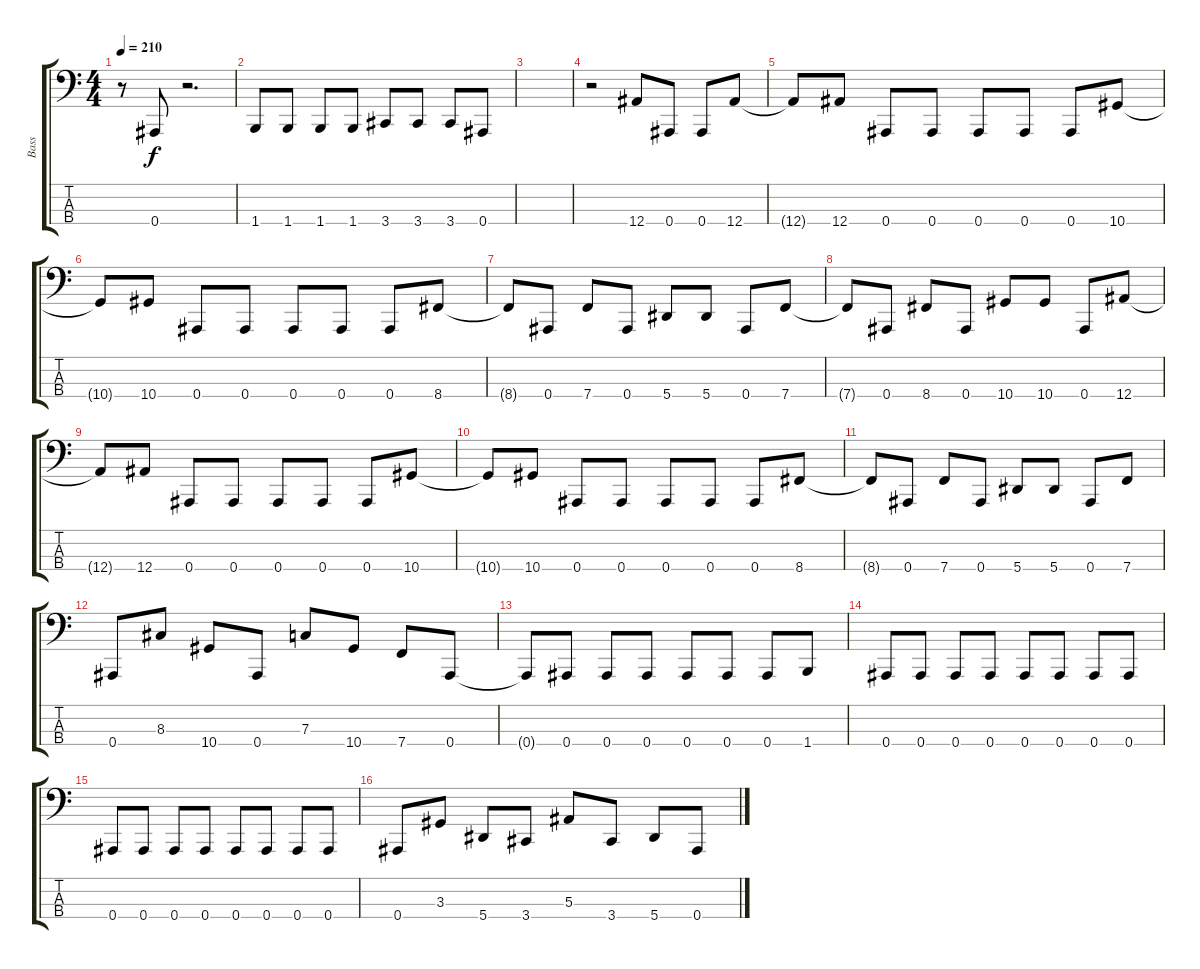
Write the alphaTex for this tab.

\track ("Bass" "Bass") {instrument electricbasspick}
\staff {score tabs}
\tuning (Eb2 Bb1 F1 Bb0) {hide}
\ts (4 4)
\tempo 210
\clef f4
\ks c
r.8{dy f} 0.4.8 r.2{d} |
1.4.8 1.4.8 1.4.8 1.4.8 3.4.8 3.4.8 3.4.8 0.4.8 |
|
r.2 12.4.8 0.4.8 0.4.8 12.4.8 |
12.4{t}.8 12.4.8 0.4.8 0.4.8 0.4.8 0.4.8 0.4.8 10.4.8 |
10.4{t}.8 10.4.8 0.4.8 0.4.8 0.4.8 0.4.8 0.4.8 8.4.8 |
8.4{t}.8 0.4.8 7.4.8 0.4.8 5.4.8 5.4.8 0.4.8 7.4.8 |
7.4{t}.8 0.4.8 8.4.8 0.4.8 10.4.8 10.4.8 0.4.8 12.4.8 |
12.4{t}.8 12.4.8 0.4.8 0.4.8 0.4.8 0.4.8 0.4.8 10.4.8 |
10.4{t}.8 10.4.8 0.4.8 0.4.8 0.4.8 0.4.8 0.4.8 8.4.8 |
8.4{t}.8 0.4.8 7.4.8 0.4.8 5.4.8 5.4.8 0.4.8 7.4.8 |
0.4.8 8.3.8 10.4.8 0.4.8 7.3.8 10.4.8 7.4.8 0.4.8 |
0.4{t}.8 0.4.8 0.4.8 0.4.8 0.4.8 0.4.8 0.4.8 1.4.8 |
0.4.8 0.4.8 0.4.8 0.4.8 0.4.8 0.4.8 0.4.8 0.4.8 |
0.4.8 0.4.8 0.4.8 0.4.8 0.4.8 0.4.8 0.4.8 0.4.8 |
0.4.8 3.3.8 5.4.8 3.4.8 5.3.8 3.4.8 5.4.8 0.4.8
